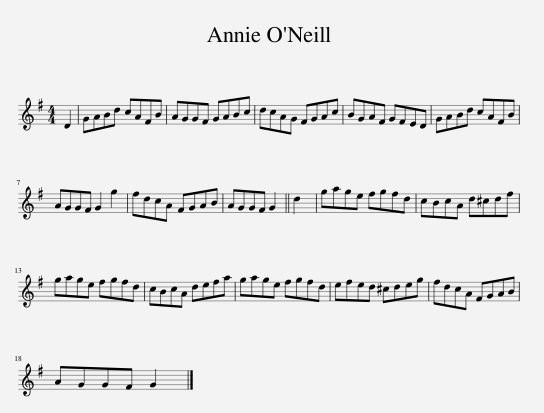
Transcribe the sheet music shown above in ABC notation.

X:1
L:1/8
M:4/4
I:linebreak $
K:G
V:1 treble
V:1
 D2 | GABd cAFB | AGGF GABc | dcAG FGAc | BGAF GFED | %5
 GABd cAFB |$ AGGF G2 g2 | fdcA FGAB | AGGF G2 || d2 | %10
 gage fgfd | cBcA d^cdf |$ gage fgfd | cBcA defa | gage fgfd | %15
 efed ^cdeg | fdcA FGAB |$ AGGF G2 |] %18
